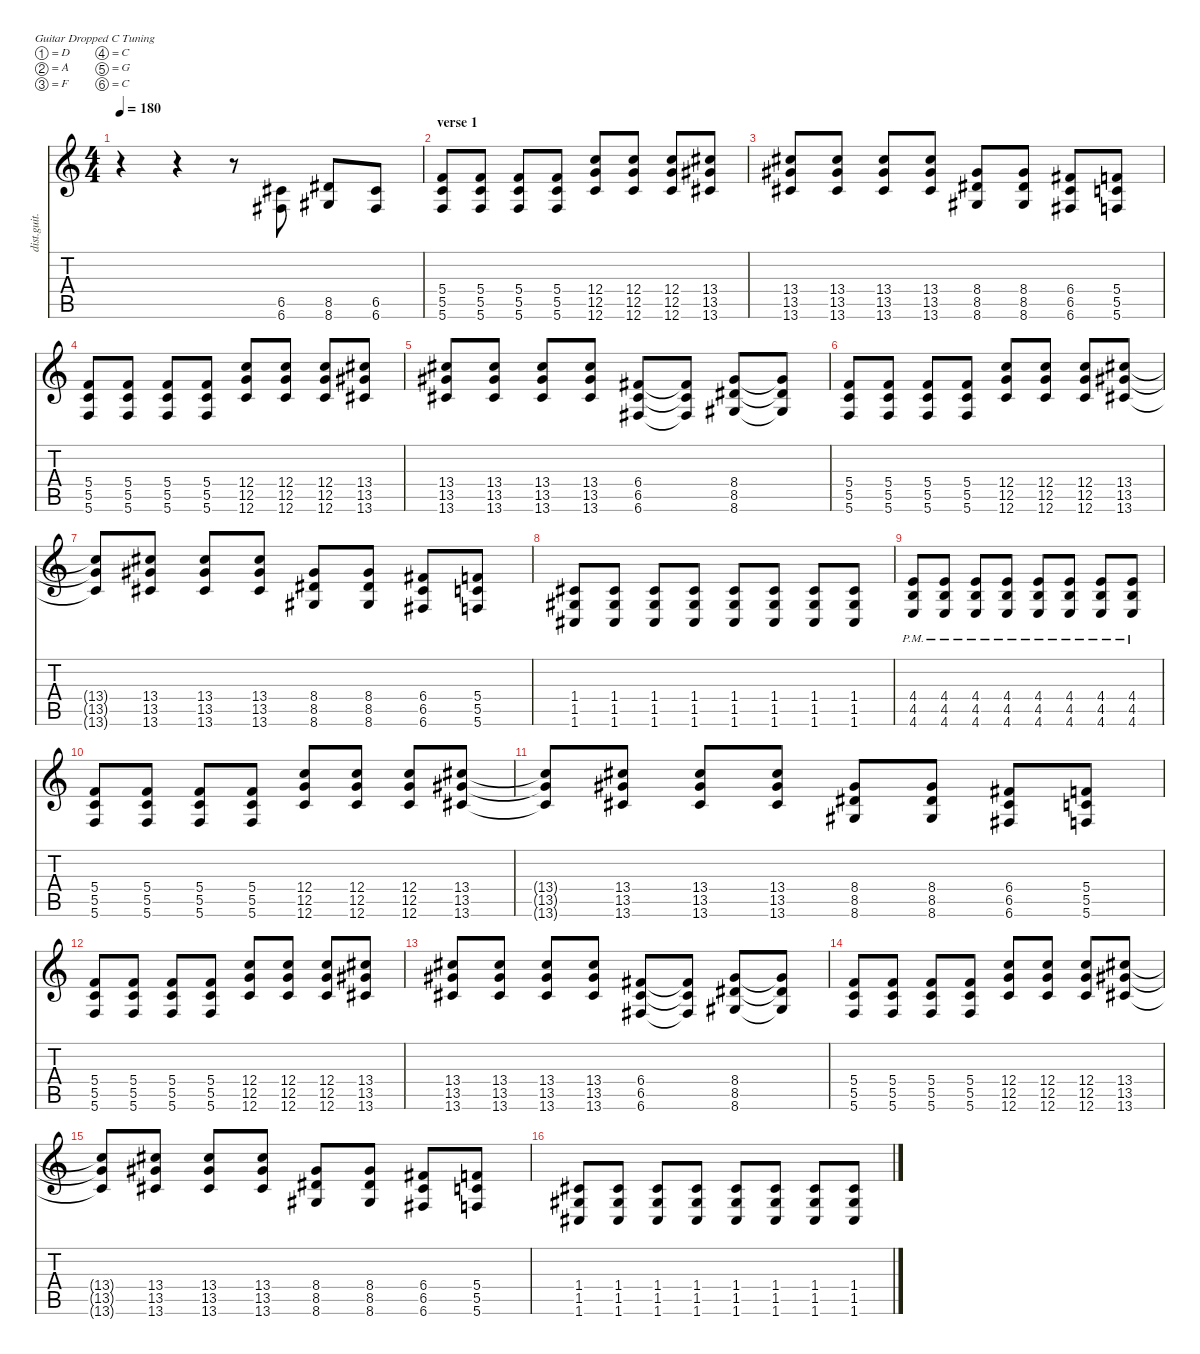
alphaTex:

\defaultSystemsLayout 4
\hideDynamics
\bracketExtendMode nobrackets
\otherSystemsTrackNameOrientation horizontal
\track ("Sergi" "dist.guit.") {instrument distortionguitar}
\staff {score tabs}
\tuning (D4 A3 F3 C3 G2 C2)
\ts (4 4)
\tempo 180
\clef g2
\ks c
r.4{dy mf instrument distortionguitar beam Down} r.4{beam Down} r.8{beam Down} (6.6{acc #} 6.5{acc #}).8{beam Up} (8.6{acc #} 8.5{acc #}).8{beam Up} (6.6{acc #} 6.5{acc #}).8{beam Up} |
\section ("" "verse 1")
(5.6 5.5 5.4).8{beam Up} (5.6 5.4 5.5).8{beam Up} (5.6 5.5 5.4).8{beam Up} (5.6 5.4 5.5).8{beam Up} (12.6 12.5 12.4).8{beam Up} (12.6 12.4 12.5).8{beam Up} (12.6 12.5 12.4).8{beam Up} (13.6{acc #} 13.4{acc #} 13.5{acc #}).8{beam Up} |
(13.6{acc #} 13.4{acc #} 13.5{acc #}).8{beam Up} (13.6{acc #} 13.4{acc #} 13.5{acc #}).8{beam Up} (13.6{acc #} 13.4{acc #} 13.5{acc #}).8{beam Up} (13.6{acc #} 13.4{acc #} 13.5{acc #}).8{beam Up} (8.6{acc #} 8.5{acc #} 8.4{acc #}).8{beam Up} (8.6{acc #} 8.5{acc #} 8.4{acc #}).8{beam Up} (6.6{acc #} 6.5{acc #} 6.4{acc #}).8{beam Up} (5.6 5.4 5.5).8{beam Up} |
(5.6 5.5 5.4).8{beam Up} (5.4 5.5 5.6).8{beam Up} (5.6 5.5 5.4).8{beam Up} (5.6 5.4 5.5).8{beam Up} (12.6 12.5 12.4).8{beam Up} (12.6 12.5 12.4).8{beam Up} (12.6 12.5 12.4).8{beam Up} (13.6{acc #} 13.5{acc #} 13.4{acc #}).8{beam Up} |
(13.6{acc #} 13.5{acc #} 13.4{acc #}).8{beam Up} (13.6{acc #} 13.5{acc #} 13.4{acc #}).8{beam Up} (13.6{acc #} 13.5{acc #} 13.4{acc #}).8{beam Up} (13.6{acc #} 13.4{acc #} 13.5{acc #}).8{beam Up} (6.4{acc #} 6.6{acc #} 6.5{acc #}).8{beam Up} (6.6{t acc #} 6.5{t acc #} 6.4{t acc #}).8{beam Up} (8.6{acc #} 8.4{acc #} 8.5{acc #}).8{beam Up} (8.6{t acc #} 8.5{t acc #} 8.4{t acc #}).8{beam Up} |
(5.6 5.5 5.4).8{beam Up} (5.6 5.4 5.5).8{beam Up} (5.6 5.5 5.4).8{beam Up} (5.6 5.4 5.5).8{beam Up} (12.6 12.5 12.4).8{beam Up} (12.6 12.5 12.4).8{beam Up} (12.6 12.5 12.4).8{beam Up} (13.6{acc #} 13.5{acc #} 13.4{acc #}).8{beam Up} |
(13.6{t acc #} 13.5{t acc #} 13.4{t acc #}).8{beam Up} (13.6{acc #} 13.5{acc #} 13.4{acc #}).8{beam Up} (13.6{acc #} 13.5{acc #} 13.4{acc #}).8{beam Up} (13.6{acc #} 13.4{acc #} 13.5{acc #}).8{beam Up} (8.6{acc #} 8.5{acc #} 8.4{acc #}).8{beam Up} (8.6{acc #} 8.4{acc #} 8.5{acc #}).8{beam Up} (6.6{acc #} 6.5{acc #} 6.4{acc #}).8{beam Up} (5.6 5.4 5.5).8{beam Up} |
(1.4{acc #} 1.5{acc #} 1.6{acc #}).8{beam Up} (1.6{acc #} 1.5{acc #} 1.4{acc #}).8{beam Up} (1.6{acc #} 1.5{acc #} 1.4{acc #}).8{beam Up} (1.6{acc #} 1.5{acc #} 1.4{acc #}).8{beam Up} (1.6{acc #} 1.5{acc #} 1.4{acc #}).8{beam Up} (1.6{acc #} 1.5{acc #} 1.4{acc #}).8{beam Up} (1.6{acc #} 1.5{acc #} 1.4{acc #}).8{beam Up} (1.6{acc #} 1.5{acc #} 1.4{acc #}).8{beam Up} |
(4.6{pm} 4.5{pm} 4.4{pm}).8{beam Up} (4.5{pm} 4.6{pm} 4.4{pm}).8{beam Up} (4.6{pm} 4.5{pm} 4.4{pm}).8{beam Up} (4.5{pm} 4.6{pm} 4.4{pm}).8{beam Up} (4.6{pm} 4.5{pm} 4.4{pm}).8{beam Up} (4.5{pm} 4.6{pm} 4.4{pm}).8{beam Up} (4.6{pm} 4.5{pm} 4.4{pm}).8{beam Up} (4.5{pm} 4.6{pm} 4.4{pm}).8{beam Up} |
(5.6 5.5 5.4).8{beam Up} (5.6 5.4 5.5).8{beam Up} (5.6 5.5 5.4).8{beam Up} (5.6 5.4 5.5).8{beam Up} (12.6 12.5 12.4).8{beam Up} (12.6 12.5 12.4).8{beam Up} (12.6 12.5 12.4).8{beam Up} (13.6{acc #} 13.5{acc #} 13.4{acc #}).8{beam Up} |
(13.6{t acc #} 13.5{t acc #} 13.4{t acc #}).8{beam Up} (13.6{acc #} 13.5{acc #} 13.4{acc #}).8{beam Up} (13.6{acc #} 13.5{acc #} 13.4{acc #}).8{beam Up} (13.6{acc #} 13.4{acc #} 13.5{acc #}).8{beam Up} (8.6{acc #} 8.5{acc #} 8.4{acc #}).8{beam Up} (8.6{acc #} 8.4{acc #} 8.5{acc #}).8{beam Up} (6.6{acc #} 6.5{acc #} 6.4{acc #}).8{beam Up} (5.6 5.4 5.5).8{beam Up} |
(5.6 5.5 5.4).8{beam Up} (5.6 5.4 5.5).8{beam Up} (5.6 5.5 5.4).8{beam Up} (5.6 5.4 5.5).8{beam Up} (12.6 12.5 12.4).8{beam Up} (12.6 12.5 12.4).8{beam Up} (12.6 12.5 12.4).8{beam Up} (13.6{acc #} 13.5{acc #} 13.4{acc #}).8{beam Up} |
(13.6{acc #} 13.5{acc #} 13.4{acc #}).8{beam Up} (13.6{acc #} 13.5{acc #} 13.4{acc #}).8{beam Up} (13.6{acc #} 13.5{acc #} 13.4{acc #}).8{beam Up} (13.6{acc #} 13.4{acc #} 13.5{acc #}).8{beam Up} (6.4{acc #} 6.6{acc #} 6.5{acc #}).8{beam Up} (6.6{t acc #} 6.5{t acc #} 6.4{t acc #}).8{beam Up} (8.6{acc #} 8.4{acc #} 8.5{acc #}).8{beam Up} (8.6{t acc #} 8.5{t acc #} 8.4{t acc #}).8{beam Up} |
(5.6 5.5 5.4).8{beam Up} (5.6 5.4 5.5).8{beam Up} (5.6 5.5 5.4).8{beam Up} (5.6 5.4 5.5).8{beam Up} (12.6 12.5 12.4).8{beam Up} (12.6 12.5 12.4).8{beam Up} (12.6 12.5 12.4).8{beam Up} (13.6{acc #} 13.5{acc #} 13.4{acc #}).8{beam Up} |
(13.6{t acc #} 13.5{t acc #} 13.4{t acc #}).8{beam Up} (13.6{acc #} 13.5{acc #} 13.4{acc #}).8{beam Up} (13.6{acc #} 13.5{acc #} 13.4{acc #}).8{beam Up} (13.6{acc #} 13.4{acc #} 13.5{acc #}).8{beam Up} (8.6{acc #} 8.5{acc #} 8.4{acc #}).8{beam Up} (8.6{acc #} 8.4{acc #} 8.5{acc #}).8{beam Up} (6.6{acc #} 6.5{acc #} 6.4{acc #}).8{beam Up} (5.6 5.4 5.5).8{beam Up} |
(1.4{acc #} 1.5{acc #} 1.6{acc #}).8{beam Up} (1.6{acc #} 1.5{acc #} 1.4{acc #}).8{beam Up} (1.6{acc #} 1.5{acc #} 1.4{acc #}).8{beam Up} (1.6{acc #} 1.5{acc #} 1.4{acc #}).8{beam Up} (1.6{acc #} 1.5{acc #} 1.4{acc #}).8{beam Up} (1.6{acc #} 1.5{acc #} 1.4{acc #}).8{beam Up} (1.6{acc #} 1.5{acc #} 1.4{acc #}).8{beam Up} (1.6{acc #} 1.5{acc #} 1.4{acc #}).8{beam Up}
